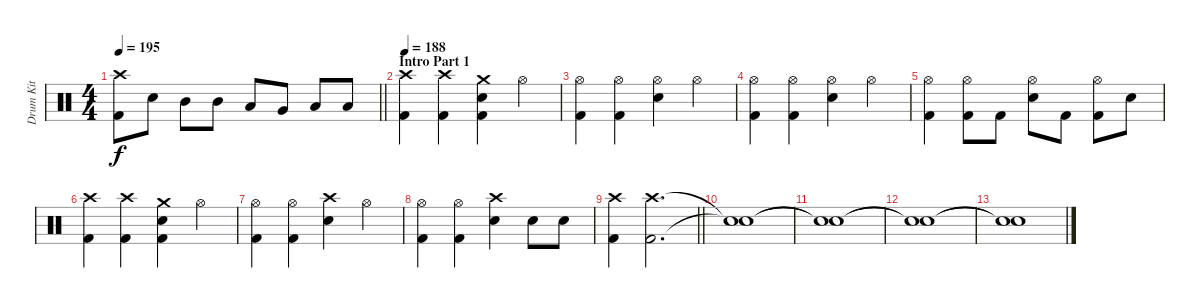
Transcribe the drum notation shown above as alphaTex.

\track ("Drum Kit" "Drum Kit") {instrument percussion}
\staff {score}
\articulation defaults
\ts (4 4)
\tempo 195
\clef neutral
\barLineRight lightlight
\ks c
("Crash high (hit)" "Kick (hit) 2").8{dy f} "Electric Snare (hit)".8 "Mid Tom (hit)".8 "Mid Tom (hit)".8 "Low Tom (hit)".8 "Very Low Tom (hit)".8 "Low Floor Tom (hit)".8 "Low Floor Tom (hit)".8 |
\section ("" "Intro Part 1")
\tempo 188
("Crash high (hit)" "Kick (hit) 2").4 ("Crash high (hit)" "Kick (hit) 2").4 ("Crash medium (hit)" "Electric Snare (hit)" "Kick (hit) 2").4 "Hi-Hat (open)".4 |
("Hi-Hat (open)" "Kick (hit) 2").4 ("Hi-Hat (open)" "Kick (hit) 2").4 ("Hi-Hat (open)" "Electric Snare (hit)").4 "Hi-Hat (open)".4 |
("Hi-Hat (open)" "Kick (hit) 2").4 ("Hi-Hat (open)" "Kick (hit) 2").4 ("Hi-Hat (open)" "Electric Snare (hit)").4 "Hi-Hat (open)".4 |
("Hi-Hat (open)" "Kick (hit) 2").4 ("Hi-Hat (open)" "Kick (hit) 2").8 "Kick (hit) 2".8 ("Hi-Hat (open)" "Electric Snare (hit)").8 "Kick (hit) 2".8 ("Hi-Hat (open)" "Kick (hit) 2").8 "Electric Snare (hit)".8 |
("Crash high (hit)" "Kick (hit) 2").4 ("Crash high (hit)" "Kick (hit) 2").4 ("Crash medium (hit)" "Electric Snare (hit)" "Kick (hit) 2").4 "Hi-Hat (open)".4 |
("Hi-Hat (open)" "Kick (hit) 2").4 ("Hi-Hat (open)" "Kick (hit) 2").4 ("Crash high (hit)" "Electric Snare (hit)").4 "Hi-Hat (open)".4 |
("Hi-Hat (open)" "Kick (hit) 2").4 ("Hi-Hat (open)" "Kick (hit) 2").4 ("Crash high (hit)" "Electric Snare (hit)").4 "Electric Snare (hit)".8 "Electric Snare (hit)".8 |
\barLineRight lightlight
("Crash high (hit)" "Kick (hit) 2").4 ("Crash high (hit)" "Kick (hit) 2").2{d} |
\section ("" "")
("Snare (hit)"{t} "Snare (hit)"{t}).1 |
("Snare (hit)"{t} "Snare (hit)"{t}).1 |
("Snare (hit)"{t} "Snare (hit)"{t}).1 |
("Snare (hit)"{t} "Snare (hit)"{t}).1
